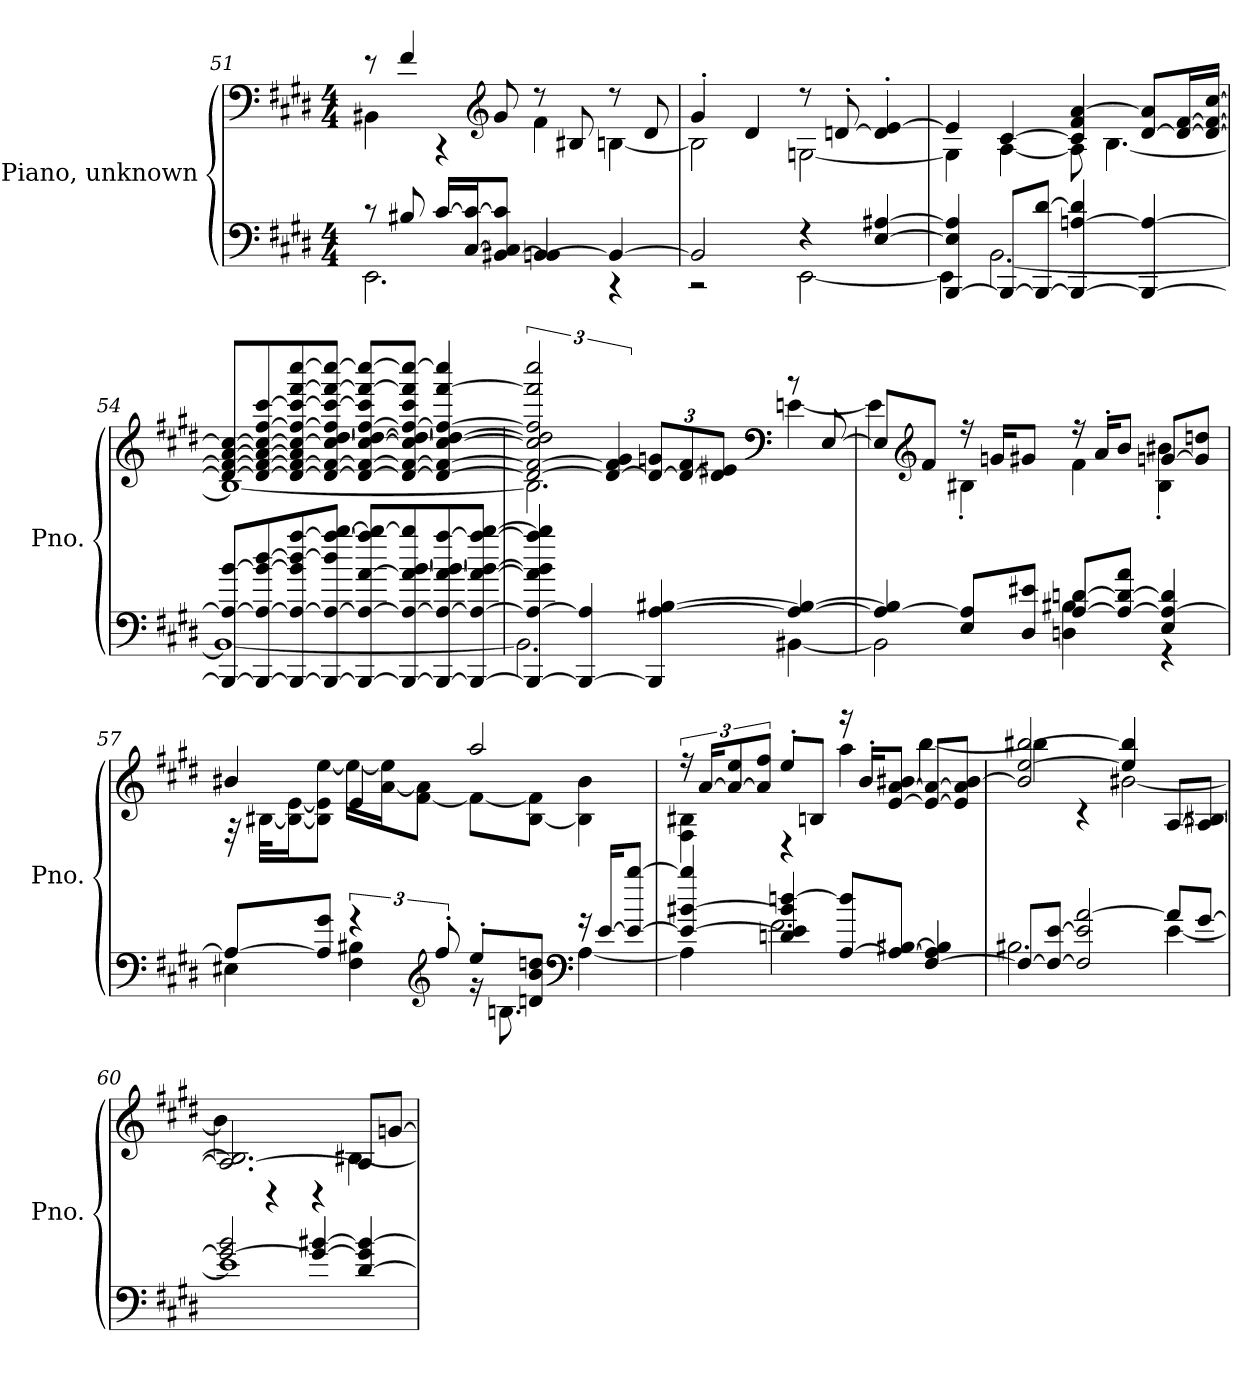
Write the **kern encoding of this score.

**kern	**kern
*part1	*part1
*staff2	*staff1
*I"Piano, unknown	*
*I'Pno.	*
!!LO:LB:g=z
*clefF4	*clefF4
*k[f#c#g#d#]	*k[f#c#g#d#]
*M4/4	*M4/4
=51	=51
*^	*^
8r	2.EE\	8r	4BB#X\
8B#X/	.	4f#/	.
[16c#/LL	.	.	4r
[16C#/ 16c#/_J	.	.	.
*	*	*clefG2	*
[8BB#X/ 8C#/] 8c#/]J	.	8g#/	.
[4BBn/ 4BB#/]	.	8r	4f#\
.	.	8B#X/	.
4BB/_	4r	8r	[4Bn\
.	.	8d#/	.
=52	=52	=52	=52
2BB/]	2r	4g#'/	2B\]
.	.	4d#/	.
4r	[2EE\	8r	[2Gn\
.	.	[8dn'/	.
[4E/ [4A#X/	.	4d/]' [4e/'	.
=53	=53	=53	=53
[4BBB/ 4E/] 4A#/]	4EE\]	4e/]	4G\]
8BBB/L_	[2.BB\	[4c#/	[4A\
8BBB/_ [8d#/J	.	.	.
4BBB/_ [4An/ 4d#/]	.	4c#/] 4f#/ [4a/	8A\]
.	.	.	[4.B\
4BBB/_ 4A/_	.	[8d#/ 8a/]L	.
.	.	16d#/_ [16f#/L	.
.	.	16d#/_ 16f#/_ [16cc#/JJ	.
!!LO:LB:g=z	!!
=54	=54	=54	=54
8BBB/_ 8A/_ [8b/L	1BB_	8d#/_ 8f#/_ [8a/ 8cc#/_L	1B_
8BBB/_ 8A/_ 8b/_ [8dd#/	.	8d#/_ 8f#/_ 8a/_ 8cc#/_ [8ff#/ [8ccc#/	.
8BBB/_ 8A/_ 8b/] 8dd#/_ [8aa/	.	8d#/_ 8f#/_ 8a/] 8cc#/_ 8ff#/_ 8ccc#/_ [8fff#/ [8cccc#/	.
8BBB/_ 8A/_ 8dd#/] 8aa/_ [8bb/J	.	8d#/_ 8f#/_ 8cc#/_ [8dd#/ 8ff#/] 8ccc#/_ 8fff#/_ 8cccc#/_J	.
8BBB/_ 8A/_ [8a/ 8aa/] 8bb/_L	.	8d#/_ 8f#/_ 8cc#/_ 8dd#/_ [8ff#/ 8ccc#/] 8fff#/_ 8cccc#/_L	.
8BBB/_ 8A/_ 8a/_ [8b/ 8bb/]	.	8d#/_ 8f#/_ 8cc#/_ 8dd#/_ 8ff#/_ 8ccc#/ 8fff#/] 8cccc#/_J	.
8BBB/_ 8A/_ 8a/_ 8b/_ [8aa/	.	4d#/_ 4f#/_ 4cc#/_ 4dd#/_ 4ff#/_ [4fff#/ 4cccc#/]	.
8BBB/_ 8A/_ 8a/_ 8b/_ 8aa/_ [8bb/J	.	.	.
=55	=55	=55	=55
4BBB/_ 4A/_ 4a/] 4b/] 4aa/] 4bb/]	2.BB\]	3d#/_ 3f#/_ 3cc#/] 3dd#/] 3ff#/] 3fff#/] 3cccc#/	2.B\]
4BBB/_ 4A/]	.	.	.
.	.	6d#/_ 6f#/] 6g#/	.
*	*	*Xbrackettup	*
4BBB/] [4A/ [4B#X/	.	12d#/_ 12gn/L	.
.	.	12d#/_ 12f#/	.
.	.	12d#/] 12e#X/J	.
*	*	*clefF4	*
4A/_ 4B#/_	[4BB#X\	8r	[4en\
.	.	[8E/	.
!!LO:LB:g=z	!!
=56	=56	=56	=56
4A/_ 4B#/]	2BB#\]	8E/L]	4e\]
*	*	*clefG2	*
.	.	8f#/J	.
8E/ 8A/]L	.	16r	4B#X'\
.	.	16gn/KL	.
8D#/ 8e#X/J	.	8g#X/J	.
[8A/ [8dn/L	4Dn\ 4B#X\	16r	4f#\
.	.	16a'/KL	.
8A/_ 8d/_ 8a/J	.	8b/J	.
4E/ 4A/_ 4d/]	4r	[8gn/L	4B#\' 4b#X\'
.	.	8g/] 8ddn/J	.
=57	=57	=57	=57
8A/L_	4E#X\	4b#X/	32r
.	.	.	[32B#X\KLL
.	.	.	16B#\_ [16e\J
8A/] 8g#/J	.	.	8B#\] 8e\] [8ee\J
6r	4F#\ 4B#X\	4e/	16ee\LL_
.	.	.	[16a\ 16ee\]J
.	.	.	[8f#\ 8a\]J
*clefG2	*	*	*
12ff#'/	.	.	.
8ee'/L	16r	2aa/	8f#\L_
.	8.Bn\	.	.
8dn/ 8b/ 8ddn/J	.	.	[8B#\ 8f#\]J
*clefF4	*	*	*
16r	[4A\	.	4B#\] 4b#\
[16e/KL	.	.	.
8e/_ [8bb/J	.	.	.
!!LO:LB:g=z	!!
=58	=58	=58	=58
*	*	*brackettup	*
4e/_ [4b#X/ 4bb/]	4A\]	24r	4F#\ 4B#X\
.	.	[24a/KL	.
.	.	12a/_ 12ee/	.
.	.	12a/] 12ff#/J	.
4dn/ 4e/] 4b#/] [4ddn/	2.f#\	8ee'/L	4r
.	.	8Bn/J	.
[8A/ 8dd/]L	.	16r	4aa\
.	.	16b'/KL	.
8A/_ [8B#X/J	.	[8e/ [8a/ 8b#X/J	.
[4F#/ 4A/] 4B#/]	.	8e/_ 8a/_L	[4bb\
.	.	8e/] 8a/] [8b#/J	.
=59	=59	=59	=59
8F#/L_	2.B#X\	2b#/] [2ee/ [2bb#X/	4bb\]
8F#/_ [8e/J	.	.	.
2F#/] 2e/] [2a/	.	.	4r
.	.	4ee/] 4bb#/]	[2b#X\
8a/L]	[4e\	[8A/L	.
[8g#/J	.	8A/_ [8B#X/J	.
=60	=60	=60	=60
2g#/_ 2b/	1e]	2.A/_ 2.B#/]	4b#\]
.	.	.	4r
4g#/_ [4b#X/	.	.	4r
[4d#/ 4g#/] 4b#/_	.	8A/L]	[4B#X\
.	.	[8gn/J	.
*v	*v	*	*
*	*v	*v
=	=
*-	*-
